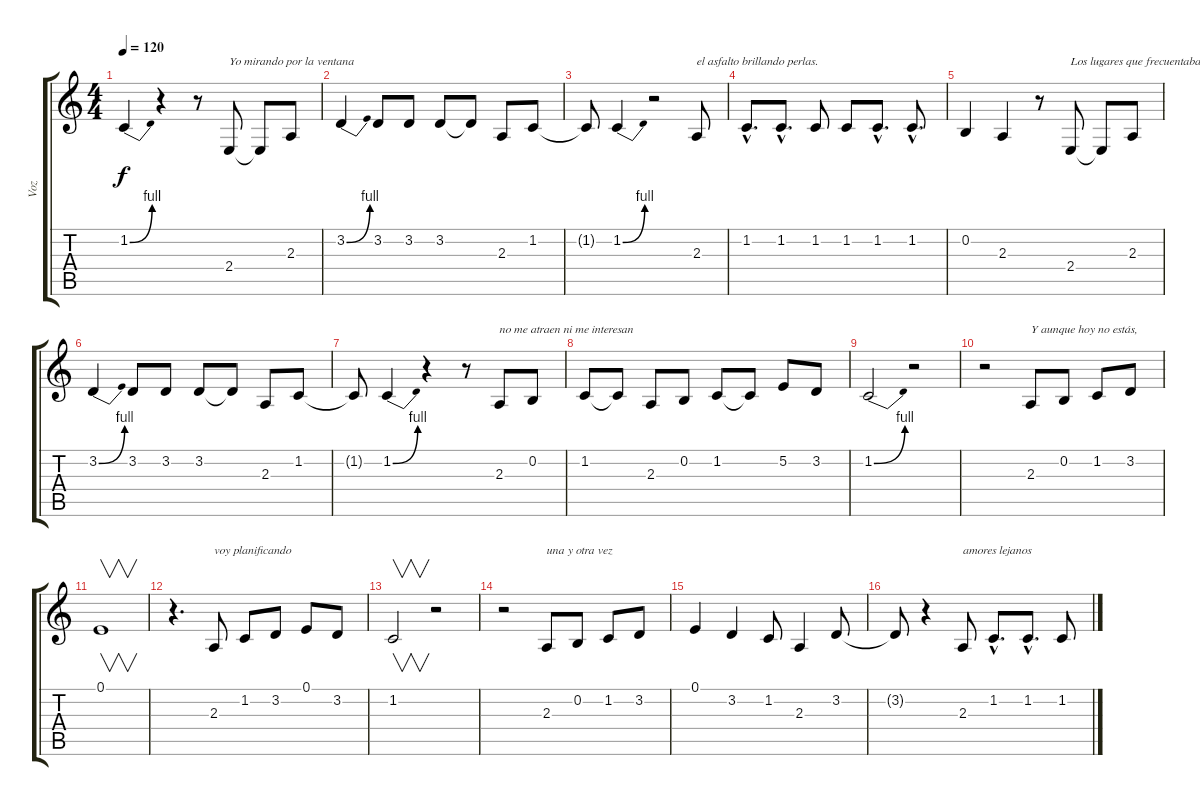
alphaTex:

\track ("Voz" "Voz") {instrument lead2sawtooth}
\staff {score tabs}
\tuning (E4 B3 G3 D3 A2 E2) {hide}
\ts (4 4)
\tempo 120
\clef g2
\ks c
1.2{be (bend 0 0 60 4)}.4{dy f} r.4 r.8 2.4.8{txt "Yo mirando por la ventana"} 2.4{t}.8 2.3.8 |
3.2{be (bend 0 0 60 4)}.4 3.2.8 3.2.8 3.2.8 3.2{t}.8 2.3.8 1.2.8 |
1.2{t}.8 1.2{be (bend 0 0 60 4)}.4 r.2 2.3.8{txt "el asfalto brillando perlas."} |
1.2{hac}.8{d} 1.2{hac}.8{d} 1.2.8 1.2.8 1.2{hac}.8{d} 1.2{hac}.8{d} |
0.2.4 2.3.4 r.8 2.4.8{txt "Los lugares que frecuentaba"} 2.4{t}.8 2.3.8 |
3.2{be (bend 0 0 60 4)}.4 3.2.8 3.2.8 3.2.8 3.2{t}.8 2.3.8 1.2.8 |
1.2{t}.8 1.2{be (bend 0 0 60 4)}.4 r.4 r.8 2.3.8{txt "no me atraen ni me interesan"} 0.2.8 |
1.2.8 1.2{t}.8 2.3.8 0.2.8 1.2.8 1.2{t}.8 5.2.8 3.2.8 |
1.2{be (bend 0 0 60 4)}.2 r.2 |
r.2 2.3.8{txt "Y aunque hoy no estás,"} 0.2.8 1.2.8 3.2.8 |
0.1.1{v} |
r.4{d} 2.3.8{txt "voy planificando"} 1.2.8 3.2.8 0.1.8 3.2.8 |
1.2.2{v} r.2 |
r.2 2.3.8{txt "una y otra vez"} 0.2.8 1.2.8 3.2.8 |
0.1.4 3.2.4 1.2.8 2.3.4 3.2.8 |
3.2{t}.8 r.4 2.3.8{txt "amores lejanos"} 1.2{hac}.8{d} 1.2{hac}.8{d} 1.2.8
